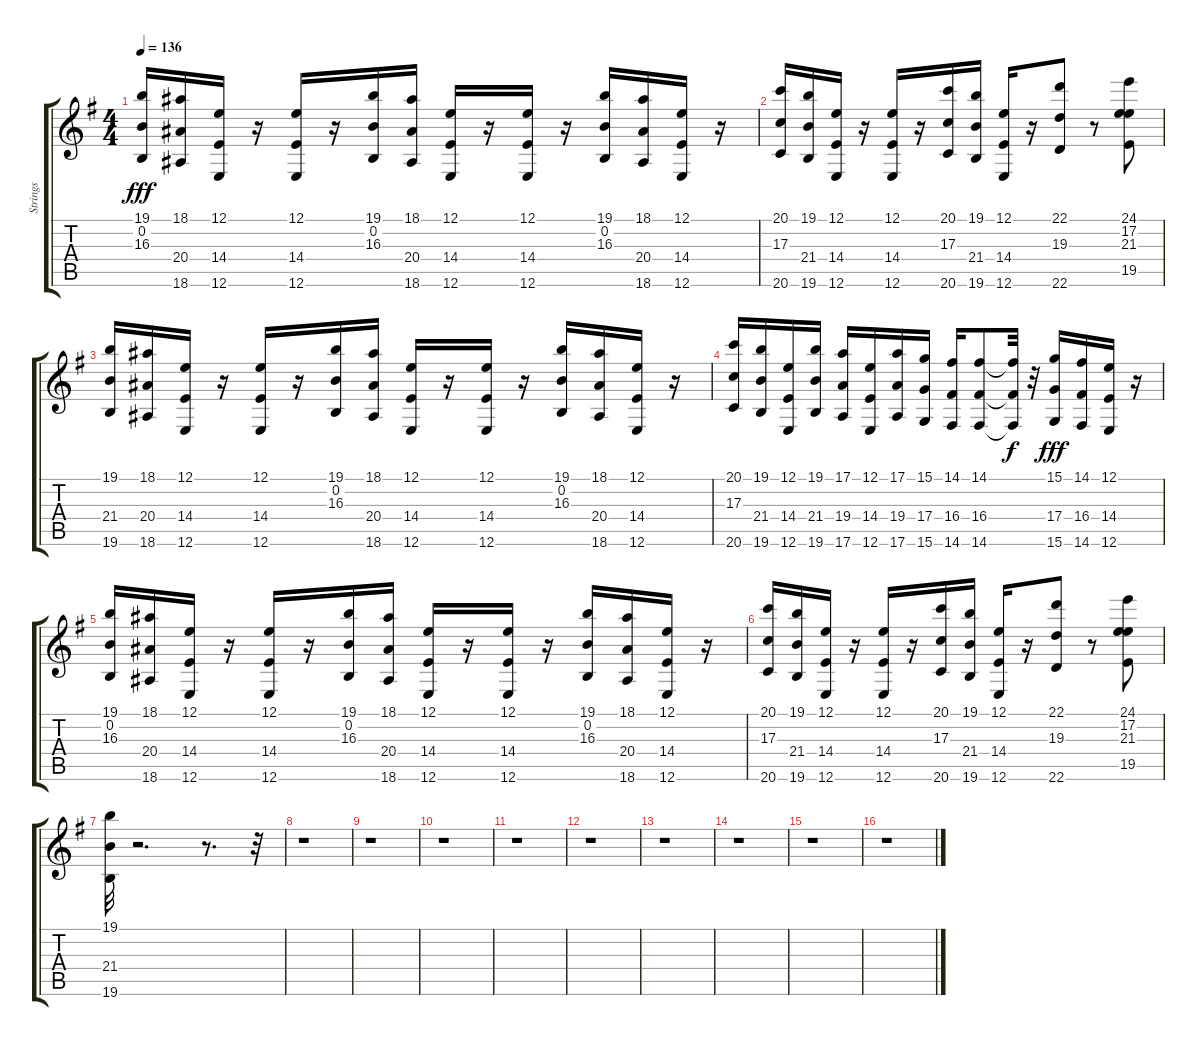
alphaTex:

\track ("Strings" "Strings") {instrument stringensemble1}
\staff {score tabs}
\tuning (E4 B3 G3 D3 A2 E2) {hide}
\ts (4 4)
\tempo 136
\clef g2
\ks eminor
(19.1 0.2 16.3).16{dy fff} (18.1 20.4 18.6).16 (12.1 14.4 12.6).16 r.16 (12.1 14.4 12.6).16 r.16 (19.1 0.2 16.3).16 (18.1 20.4 18.6).16 (12.1 14.4 12.6).16 r.16 (12.1 14.4 12.6).16 r.16 (19.1 0.2 16.3).16 (18.1 20.4 18.6).16 (12.1 14.4 12.6).16 r.16 |
(20.1 17.3 20.6).16 (19.1 21.4 19.6).16 (12.1 14.4 12.6).16 r.16 (12.1 14.4 12.6).16 r.16 (20.1 17.3 20.6).16 (19.1 21.4 19.6).16 (12.1 14.4 12.6).16 r.16 (22.1 19.3 22.6).8 r.8 (24.1 17.2 21.3 19.5).8 |
(19.1 21.4 19.6).16 (18.1 20.4 18.6).16 (12.1 14.4 12.6).16 r.16 (12.1 14.4 12.6).16 r.16 (19.1 0.2 16.3).16 (18.1 20.4 18.6).16 (12.1 14.4 12.6).16 r.16 (12.1 14.4 12.6).16 r.16 (19.1 0.2 16.3).16 (18.1 20.4 18.6).16 (12.1 14.4 12.6).16 r.16 |
(20.1 17.3 20.6).16 (19.1 21.4 19.6).16 (12.1 14.4 12.6).16 (19.1 21.4 19.6).16 (17.1 19.4 17.6).16 (12.1 14.4 12.6).16 (17.1 19.4 17.6).16 (15.1 17.4 15.6).16 (14.1 16.4 14.6).16 (14.1 16.4 14.6).8 (14.1{t} 16.4{t} 14.6{t}).32{dy f} r.32 (15.1 17.4 15.6).16{dy fff} (14.1 16.4 14.6).16 (12.1 14.4 12.6).16 r.16 |
(19.1 0.2 16.3).16 (18.1 20.4 18.6).16 (12.1 14.4 12.6).16 r.16 (12.1 14.4 12.6).16 r.16 (19.1 0.2 16.3).16 (18.1 20.4 18.6).16 (12.1 14.4 12.6).16 r.16 (12.1 14.4 12.6).16 r.16 (19.1 0.2 16.3).16 (18.1 20.4 18.6).16 (12.1 14.4 12.6).16 r.16 |
(20.1 17.3 20.6).16 (19.1 21.4 19.6).16 (12.1 14.4 12.6).16 r.16 (12.1 14.4 12.6).16 r.16 (20.1 17.3 20.6).16 (19.1 21.4 19.6).16 (12.1 14.4 12.6).16 r.16 (22.1 19.3 22.6).8 r.8 (24.1 17.2 21.3 19.5).8 |
(19.1 21.4 19.6).32 r.2{d} r.8{d} r.32 |
r.1 |
r.1 |
r.1 |
r.1 |
r.1 |
r.1 |
r.1 |
r.1 |
r.1
